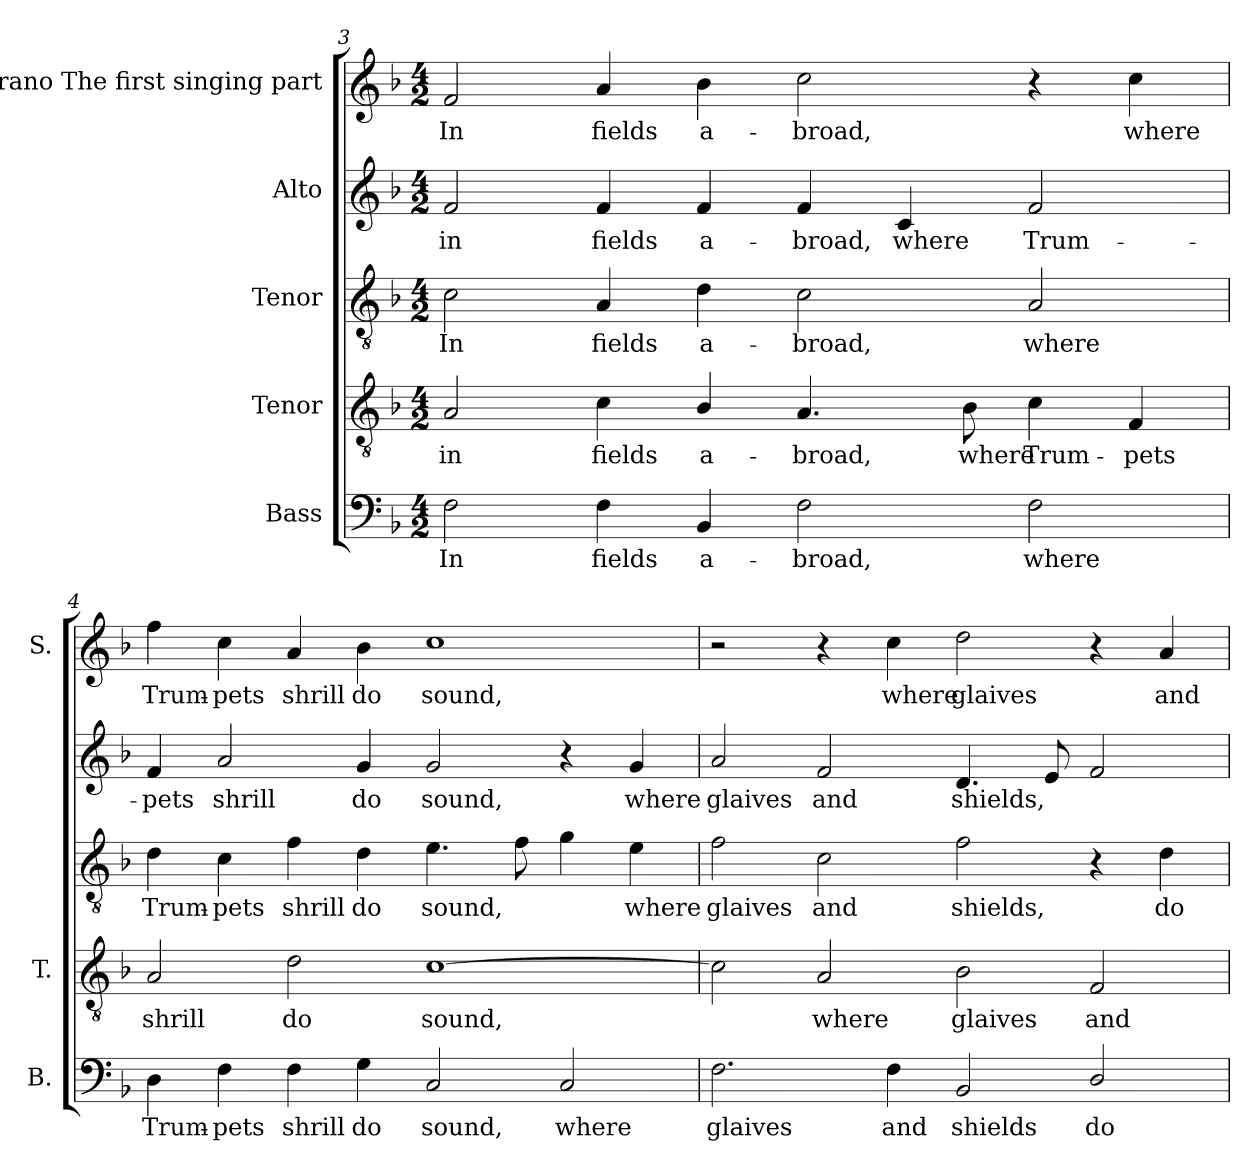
**kern	**text	**kern	**text	**kern	**text	**kern	**text	**kern	**text
*part5	*part5	*part4	*part4	*part3	*part3	*part2	*part2	*part1	*part1
*staff5	*staff5	*staff4	*staff4	*staff3	*staff3	*staff2	*staff2	*staff1	*staff1
*I"Bass	*	*I"Tenor	*	*I"Tenor	*	*I"Alto	*	*I"Soprano The first singing part	*
*I'B.	*	*I'T.	*	*	*	*	*	*I'S.	*
!!LO:LB:g=z
*clefF4	*	*clefGv2	*	*clefGv2	*	*clefG2	*	*clefG2	*
*	*	*ITrd7c12	*	*ITrd7c12	*	*ITrd7c12	*	*	*
*k[b-]	*	*k[b-]	*	*k[b-]	*	*k[b-]	*	*k[b-]	*
*F:	*	*F:	*	*F:	*	*F:	*	*F:	*
*M4/2	*	*M4/2	*	*M4/2	*	*M4/2	*	*M4/2	*
=3	=3	=3	=3	=3	=3	=3	=3	=3	=3
!	!LO:LY:b:color=#000000	!	!	!	!	!	!	!	!
!	!	!	!LO:LY:b:color=#000000	!	!	!	!	!	!
!	!	!	!	!	!LO:LY:b:color=#000000	!	!	!	!
!	!	!	!	!	!	!	!LO:LY:b:color=#000000	!	!
!	!	!	!	!	!	!	!	!	!LO:LY:b:color=#000000
2Fi\	In	2AAi/	in	2Ci\	In	2Fi/	in	2fi/	In
!	!LO:LY:b:color=#000000	!	!	!	!	!	!	!	!
!	!	!	!LO:LY:b:color=#000000	!	!	!	!	!	!
!	!	!	!	!	!LO:LY:b:color=#000000	!	!	!	!
!	!	!	!	!	!	!	!LO:LY:b:color=#000000	!	!
!	!	!	!	!	!	!	!	!	!LO:LY:b:color=#000000
4Fi\	fields	4Ci\	fields	4AAi/	fields	4Fi/	fields	4ai/	fields
!	!LO:LY:b:color=#000000	!	!	!	!	!	!	!	!
!	!	!	!LO:LY:b:color=#000000	!	!	!	!	!	!
!	!	!	!	!	!LO:LY:b:color=#000000	!	!	!	!
!	!	!	!	!	!	!	!LO:LY:b:color=#000000	!	!
!	!	!	!	!	!	!	!	!	!LO:LY:b:color=#000000
4BB-i/	a-	4BB-i/	a-	4Di\	a-	4Fi/	a-	4b-i\	a-
!	!LO:LY:b:color=#000000	!	!	!	!	!	!	!	!
!	!	!	!LO:LY:b:color=#000000	!	!	!	!	!	!
!	!	!	!	!	!LO:LY:b:color=#000000	!	!	!	!
!	!	!	!	!	!	!	!LO:LY:b:color=#000000	!	!
!	!	!	!	!	!	!	!	!	!LO:LY:b:color=#000000
2Fi\	-broad,	4.AAi/	-broad,	2Ci\	-broad,	4Fi/	-broad,	2cci\	-broad,
!	!	!	!	!	!	!	!LO:LY:b:color=#000000	!	!
.	.	.	.	.	.	4Ci/	where	.	.
!	!	!	!LO:LY:b:color=#000000	!	!	!	!	!	!
.	.	8BB-i\	where	.	.	.	.	.	.
!	!LO:LY:b:color=#000000	!	!	!	!	!	!	!	!
!	!	!	!LO:LY:b:color=#000000	!	!	!	!	!	!
!	!	!	!	!	!LO:LY:b:color=#000000	!	!	!	!
!	!	!	!	!	!	!	!LO:LY:b:color=#000000	!	!
2Fi\	where	4Ci\	Trum-	2AAi/	where	2Fi/	Trum-	4r	.
!	!	!	!LO:LY:b:color=#000000	!	!	!	!	!	!
!	!	!	!	!	!	!	!	!	!LO:LY:b:color=#000000
.	.	4FFi/	-pets	.	.	.	.	4cci\	where
=4	=4	=4	=4	=4	=4	=4	=4	=4	=4
!	!LO:LY:b:color=#000000	!	!	!	!	!	!	!	!
!	!	!	!LO:LY:b:color=#000000	!	!	!	!	!	!
!	!	!	!	!	!LO:LY:b:color=#000000	!	!	!	!
!	!	!	!	!	!	!	!LO:LY:b:color=#000000	!	!
!	!	!	!	!	!	!	!	!	!LO:LY:b:color=#000000
4Di\	Trum-	2AAi/	shrill	4Di\	Trum-	4Fi/	-pets	4ffi\	Trum-
!	!LO:LY:b:color=#000000	!	!	!	!	!	!	!	!
!	!	!	!	!	!LO:LY:b:color=#000000	!	!	!	!
!	!	!	!	!	!	!	!LO:LY:b:color=#000000	!	!
!	!	!	!	!	!	!	!	!	!LO:LY:b:color=#000000
4Fi\	-pets	.	.	4Ci\	-pets	2Ai/	shrill	4cci\	-pets
!	!LO:LY:b:color=#000000	!	!	!	!	!	!	!	!
!	!	!	!LO:LY:b:color=#000000	!	!	!	!	!	!
!	!	!	!	!	!LO:LY:b:color=#000000	!	!	!	!
!	!	!	!	!	!	!	!	!	!LO:LY:b:color=#000000
4Fi\	shrill	2Di\	do	4Fi\	shrill	.	.	4ai/	shrill
!	!LO:LY:b:color=#000000	!	!	!	!	!	!	!	!
!	!	!	!	!	!LO:LY:b:color=#000000	!	!	!	!
!	!	!	!	!	!	!	!LO:LY:b:color=#000000	!	!
!	!	!	!	!	!	!	!	!	!LO:LY:b:color=#000000
4Gi\	do	.	.	4Di\	do	4Gi/	do	4b-i\	do
!	!LO:LY:b:color=#000000	!	!	!	!	!	!	!	!
!	!	!	!LO:LY:b:color=#000000	!	!	!	!	!	!
!	!	!	!	!	!LO:LY:b:color=#000000	!	!	!	!
!	!	!	!	!	!	!	!LO:LY:b:color=#000000	!	!
!	!	!	!	!	!	!	!	!	!LO:LY:b:color=#000000
2Ci/	sound,	[1Ci	sound,	4.Ei\	sound,	2Gi/	sound,	1cci	sound,
.	.	.	.	8Fi\	.	.	.	.	.
!	!LO:LY:b:color=#000000	!	!	!	!	!	!	!	!
2Ci/	where	.	.	4Gi\	.	4r	.	.	.
!	!	!	!	!	!LO:LY:b:color=#000000	!	!	!	!
!	!	!	!	!	!	!	!LO:LY:b:color=#000000	!	!
.	.	.	.	4Ei\	where	4Gi/	where	.	.
=5	=5	=5	=5	=5	=5	=5	=5	=5	=5
!	!LO:LY:b:color=#000000	!	!	!	!	!	!	!	!
!	!	!	!	!	!LO:LY:b:color=#000000	!	!	!	!
!	!	!	!	!	!	!	!LO:LY:b:color=#000000	!	!
2.Fi\	glaives	2Ci\]	.	2Fi\	glaives	2Ai/	glaives	2r	.
!	!	!	!LO:LY:b:color=#000000	!	!	!	!	!	!
!	!	!	!	!	!LO:LY:b:color=#000000	!	!	!	!
!	!	!	!	!	!	!	!LO:LY:b:color=#000000	!	!
.	.	2AAi/	where	2Ci\	and	2Fi/	and	4r	.
!	!LO:LY:b:color=#000000	!	!	!	!	!	!	!	!
!	!	!	!	!	!	!	!	!	!LO:LY:b:color=#000000
4Fi\	and	.	.	.	.	.	.	4cci\	where
!	!LO:LY:b:color=#000000	!	!	!	!	!	!	!	!
!	!	!	!LO:LY:b:color=#000000	!	!	!	!	!	!
!	!	!	!	!	!LO:LY:b:color=#000000	!	!	!	!
!	!	!	!	!	!	!	!LO:LY:b:color=#000000	!	!
!	!	!	!	!	!	!	!	!	!LO:LY:b:color=#000000
2BB-i/	shields	2BB-i\	glaives	2Fi\	shields,	4.Di/	shields,	2ddi\	glaives
.	.	.	.	.	.	8Ei/	.	.	.
!	!LO:LY:b:color=#000000	!	!	!	!	!	!	!	!
!	!	!	!LO:LY:b:color=#000000	!	!	!	!	!	!
2Di/	do	2FFi/	and	4r	.	2Fi/	.	4r	.
!	!	!	!	!	!LO:LY:b:color=#000000	!	!	!	!
!	!	!	!	!	!	!	!	!	!LO:LY:b:color=#000000
.	.	.	.	4Di\	do	.	.	4ai/	and
=	=	=	=	=	=	=	=	=	=
*-	*-	*-	*-	*-	*-	*-	*-	*-	*-
